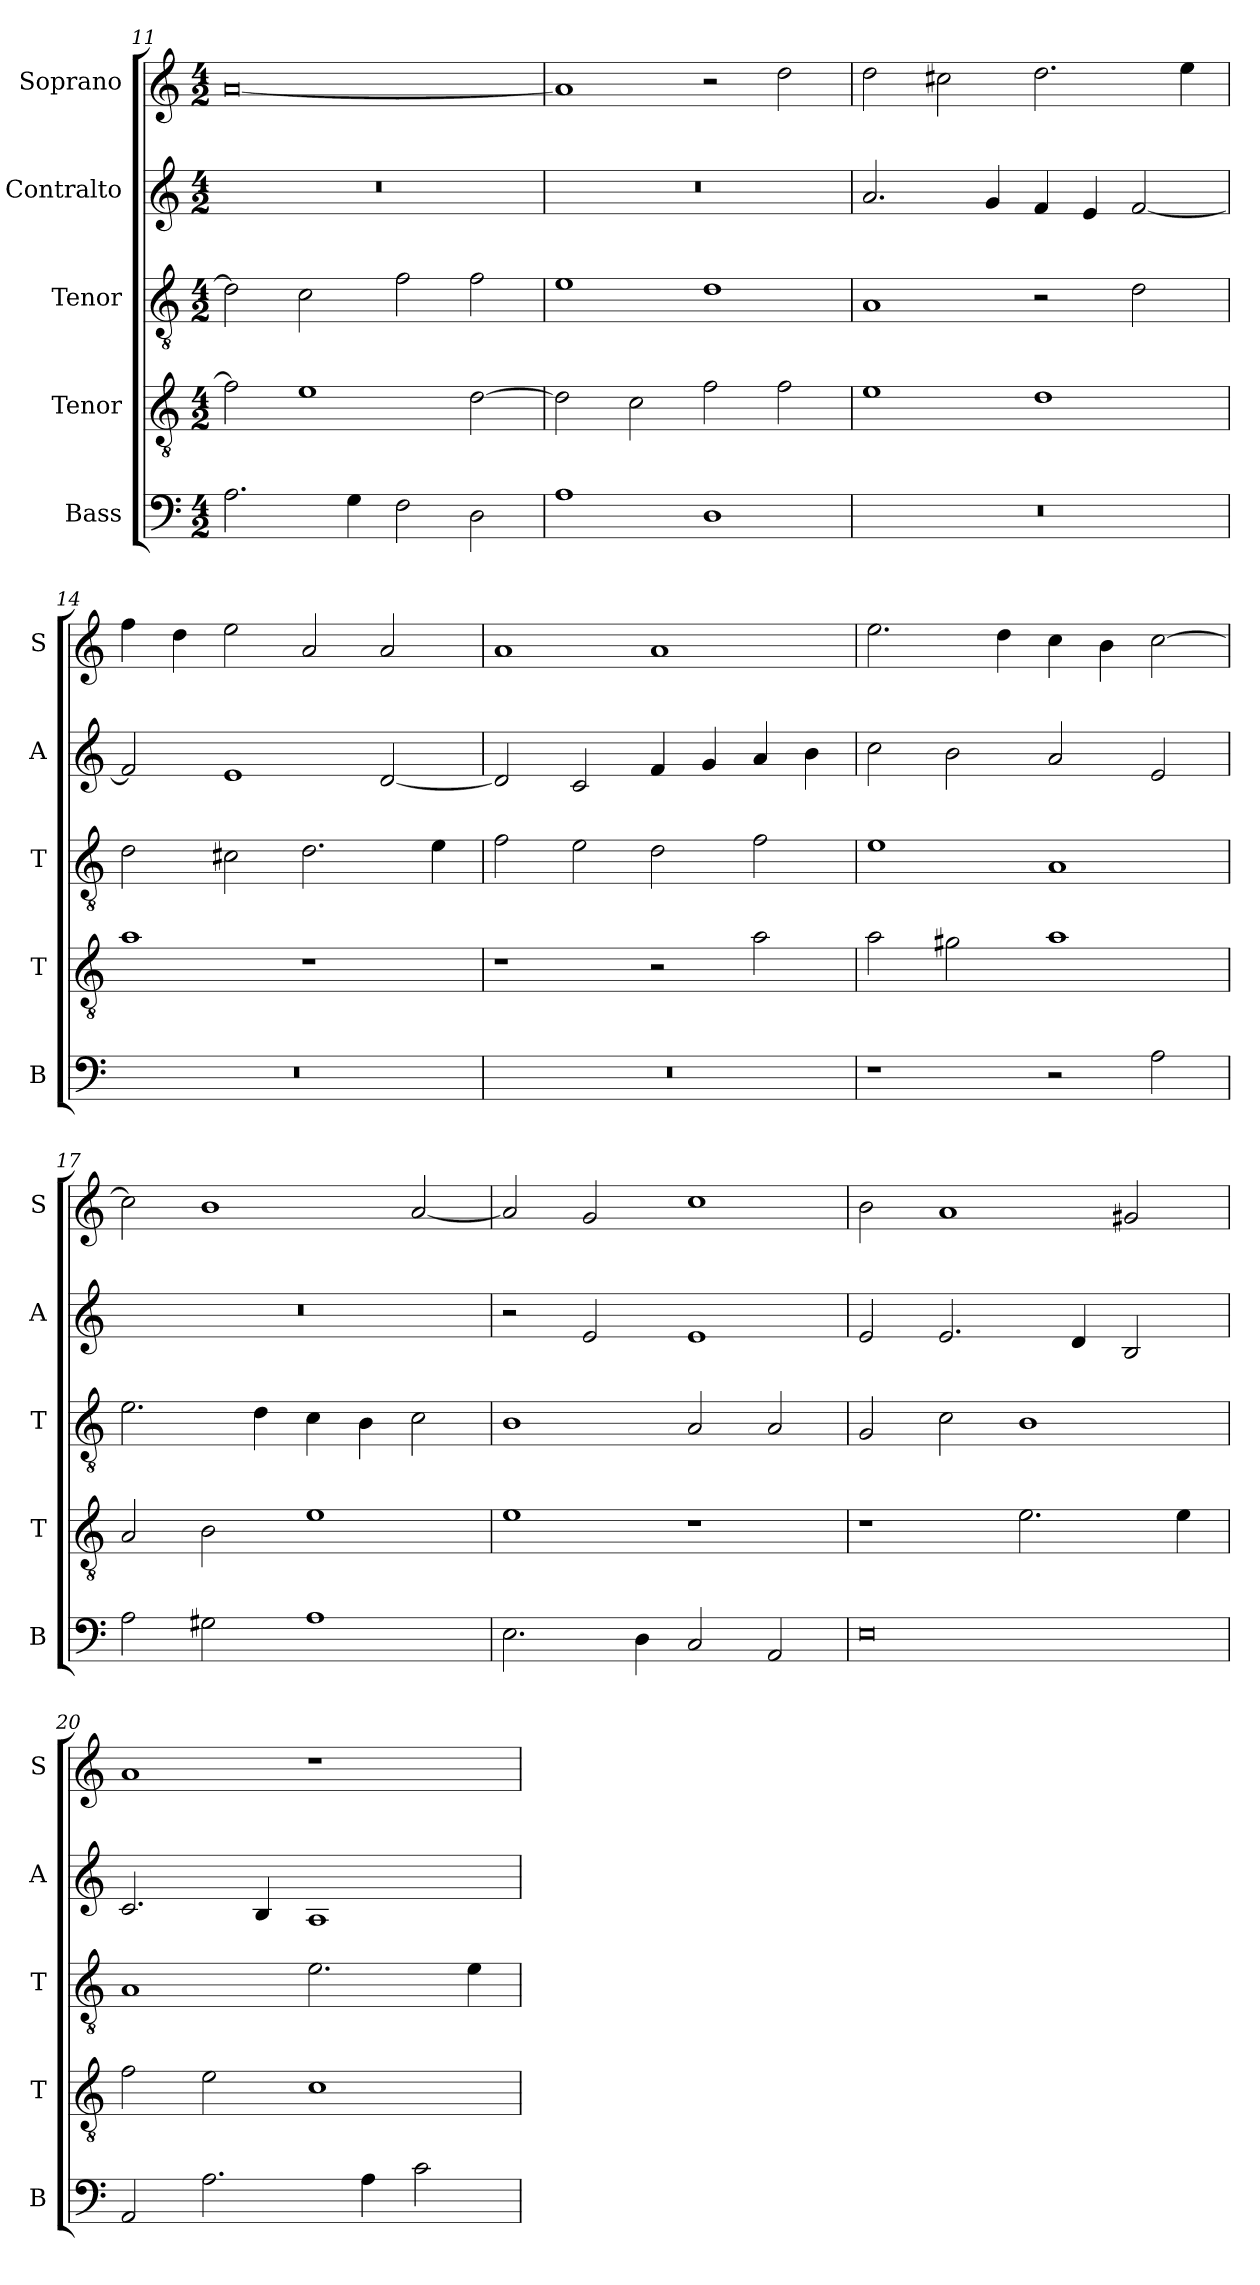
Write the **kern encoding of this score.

**kern	**kern	**kern	**kern	**kern
*part5	*part4	*part3	*part2	*part1
*staff5	*staff4	*staff3	*staff2	*staff1
*I"Bass	*I"Tenor	*I"Tenor	*I"Contralto	*I"Soprano
*I'B	*I'T	*I'T	*I'A	*I'S
*clefF4	*clefGv2	*clefGv2	*clefG2	*clefG2
*k[]	*k[]	*k[]	*k[]	*k[]
*A:aeo	*A:aeo	*A:aeo	*A:aeo	*A:aeo
*M4/2	*M4/2	*M4/2	*M4/2	*M4/2
=11	=11	=11	=11	=11
2.A	2f]	2d]	0r	[0a
.	1e	2c	.	.
4G	.	.	.	.
2F	.	2f	.	.
2D	[2d	2f	.	.
=12	=12	=12	=12	=12
1A	2d]	1e	0r	1a]
.	2c	.	.	.
1D	2f	1d	.	2r
.	2f	.	.	2dd
=13	=13	=13	=13	=13
0r	1e	1A	2.a	2dd
.	.	.	.	2cc#X
.	.	.	4g	.
.	1d	2r	4f	2.dd
.	.	.	4e	.
.	.	2d	[2f	.
.	.	.	.	4ee
=14	=14	=14	=14	=14
0r	1a	2d	2f]	4ff
.	.	.	.	4dd
.	.	2c#X	1e	2ee
.	1r	2.d	.	2a
.	.	.	[2d	2a
.	.	4e	.	.
=15	=15	=15	=15	=15
0r	1r	2f	2d]	1a
.	.	2e	2c	.
.	2r	2d	4f	1a
.	.	.	4g	.
.	2a	2f	4a	.
.	.	.	4b	.
=16	=16	=16	=16	=16
1r	2a	1e	2cc	2.ee
.	2g#X	.	2b	.
.	.	.	.	4dd
2r	1a	1A	2a	4cc
.	.	.	.	4b
2A	.	.	2e	[2cc
=17	=17	=17	=17	=17
2A	2A	2.e	0r	2cc]
2G#X	2B	.	.	1b
.	.	4d	.	.
1A	1e	4c	.	.
.	.	4B	.	.
.	.	2c	.	[2a
=18	=18	=18	=18	=18
2.E	1e	1B	2r	2a]
.	.	.	2e	2g
4D	.	.	.	.
2C	1r	2A	1e	1cc
2AA	.	2A	.	.
=19	=19	=19	=19	=19
0E	1r	2G	2e	2b
.	.	2c	2.e	1a
.	2.e	1B	.	.
.	.	.	4d	.
.	.	.	2B	2g#X
.	4e	.	.	.
=20	=20	=20	=20	=20
2AA	2f	1A	2.c	1a
2.A	2e	.	.	.
.	.	.	4B	.
.	1c	2.e	1A	1r
4A	.	.	.	.
2c	.	.	.	.
.	.	4e	.	.
=	=	=	=	=
*-	*-	*-	*-	*-
